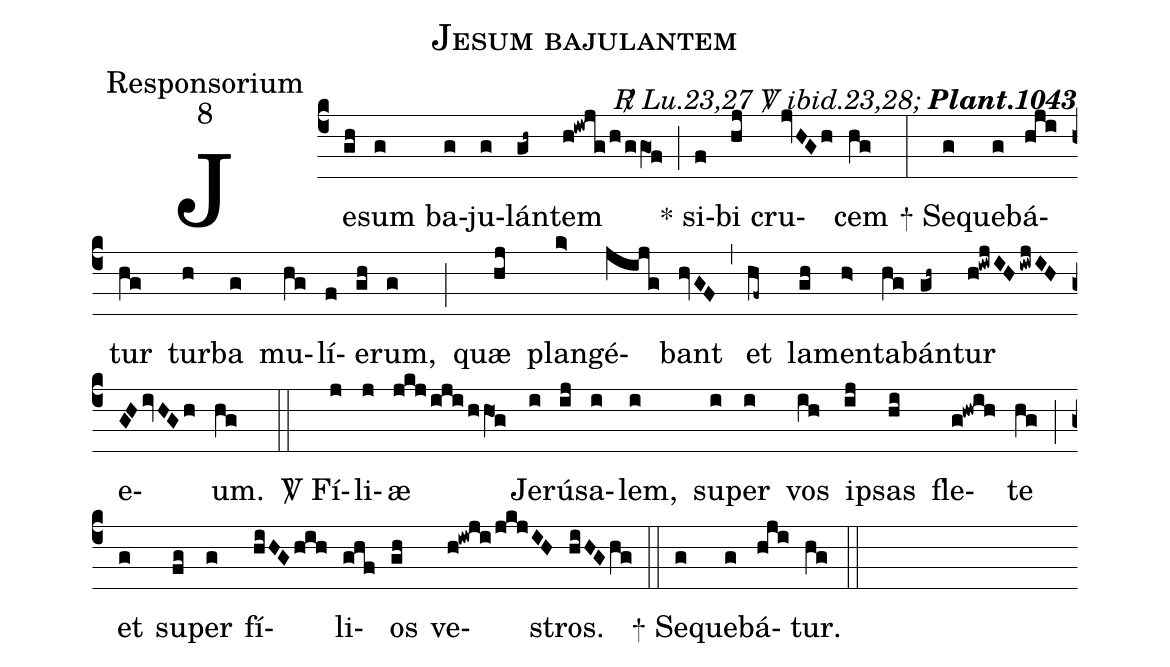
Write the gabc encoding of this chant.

name:Jesum bajulantem;
office-part:Responsorium;
mode:8;
commentary:{\itshape\mdseries \Rbar\ Lu.23,27  \Vbar\  ibid.23,28;\/}  {\bfseries Plant.1043};
%%
(c4)  Je(gh)sum(g) ba(g)ju(g)lán(gh~)tem(h!iwjg/h/ggO1f) (;)
<sp>*</sp> si(f)bi(hj) cru(jvHGh)cem(hg) (:)
<sp>+</sp> Se(g)que(g)bá(hji)tur(hg) tur(h)ba(g) mu(hg)lí(f)e(gh)rum,(g) (;)
quæ(hj) plan(k>)gé(jijg)bant(hvGF) (,)
et(hf~) la(gh)men(h>)ta(hg)bán(gh~)tur(h!iwjIHiwjIH) e(GHivHGh)um.(hg) (::)
<sp>V/</sp> Fí(j)li(j)æ(jkj/iji/hhO1g) Je(i)rú(ij)sa(i)lem,(i) su(i)per(i) vos(ih) i(ij)psas(hi) fle(g!hwih)te(hg) (;)
et(g) su(fg)per(g) fí(hiHGhih)li(ghf)os(gh) ve(h!iwji/jkjIH)stros.(hiHGhg) (::)
<sp>+</sp> Se(g)que(g)bá(hji)tur.(hg) (::)
